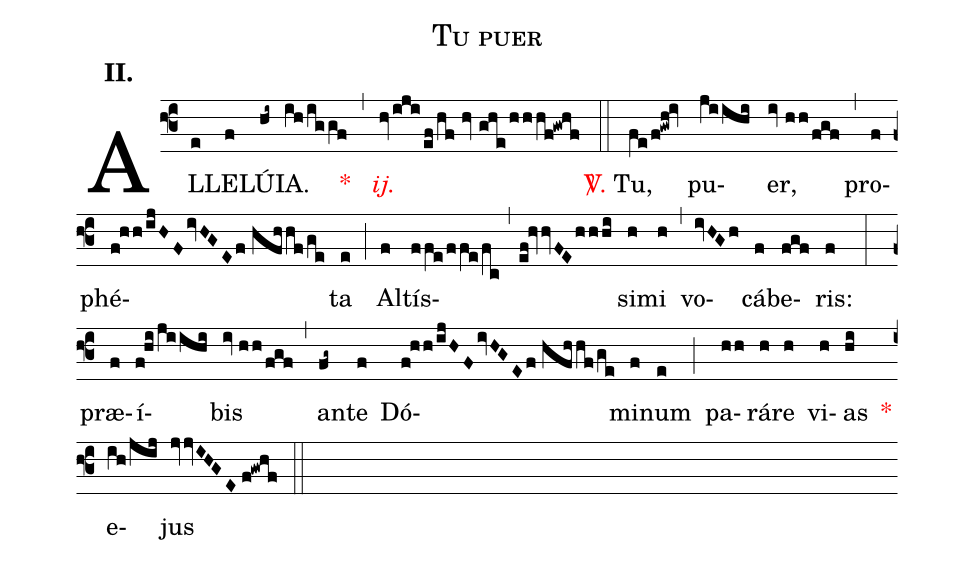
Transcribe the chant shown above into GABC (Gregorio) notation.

name:Tu puer;
mode:II.;
office-part:Alleluia;
%%
(f3) AL(e)LE(f)LÚ(hi~)IA.(ih/iggf) <v>\red{*}</v>(,) <v>\redit{ij.}</v>(hviji/ef/hf//hv//ghe/hhhf!gwhf) (::) <v>\red{\Vbar.}</v> Tu,(fe/f!gwh!iv) pu(jiihi)er,(iv//hh/fgf) (,) pro(f)phé(f!hh/ijHF/ivHGE/f//hfhhf/ge)ta(e) (;) Al(f)tís(ffe/ffe/fc,ef!hvvFE/hhhi)si(h)mi(h) (,) vo(ivHGh)cá(f)be(fgf)ris:(f) (:) præ(f)í(f!hi/jiihi)bis(iv//hh/fgf) (,) an(fg~)te(f) Dó(f!hh/ijHF/ivHGEf//hfhhf/ge)mi(f)num(e) (;) pa(hh)rá(h)re(h) vi(h)as(hi) <v>\red{*}</v>() e(ih/jij)jus(jvvIHGE//f!gwhf) (::)
